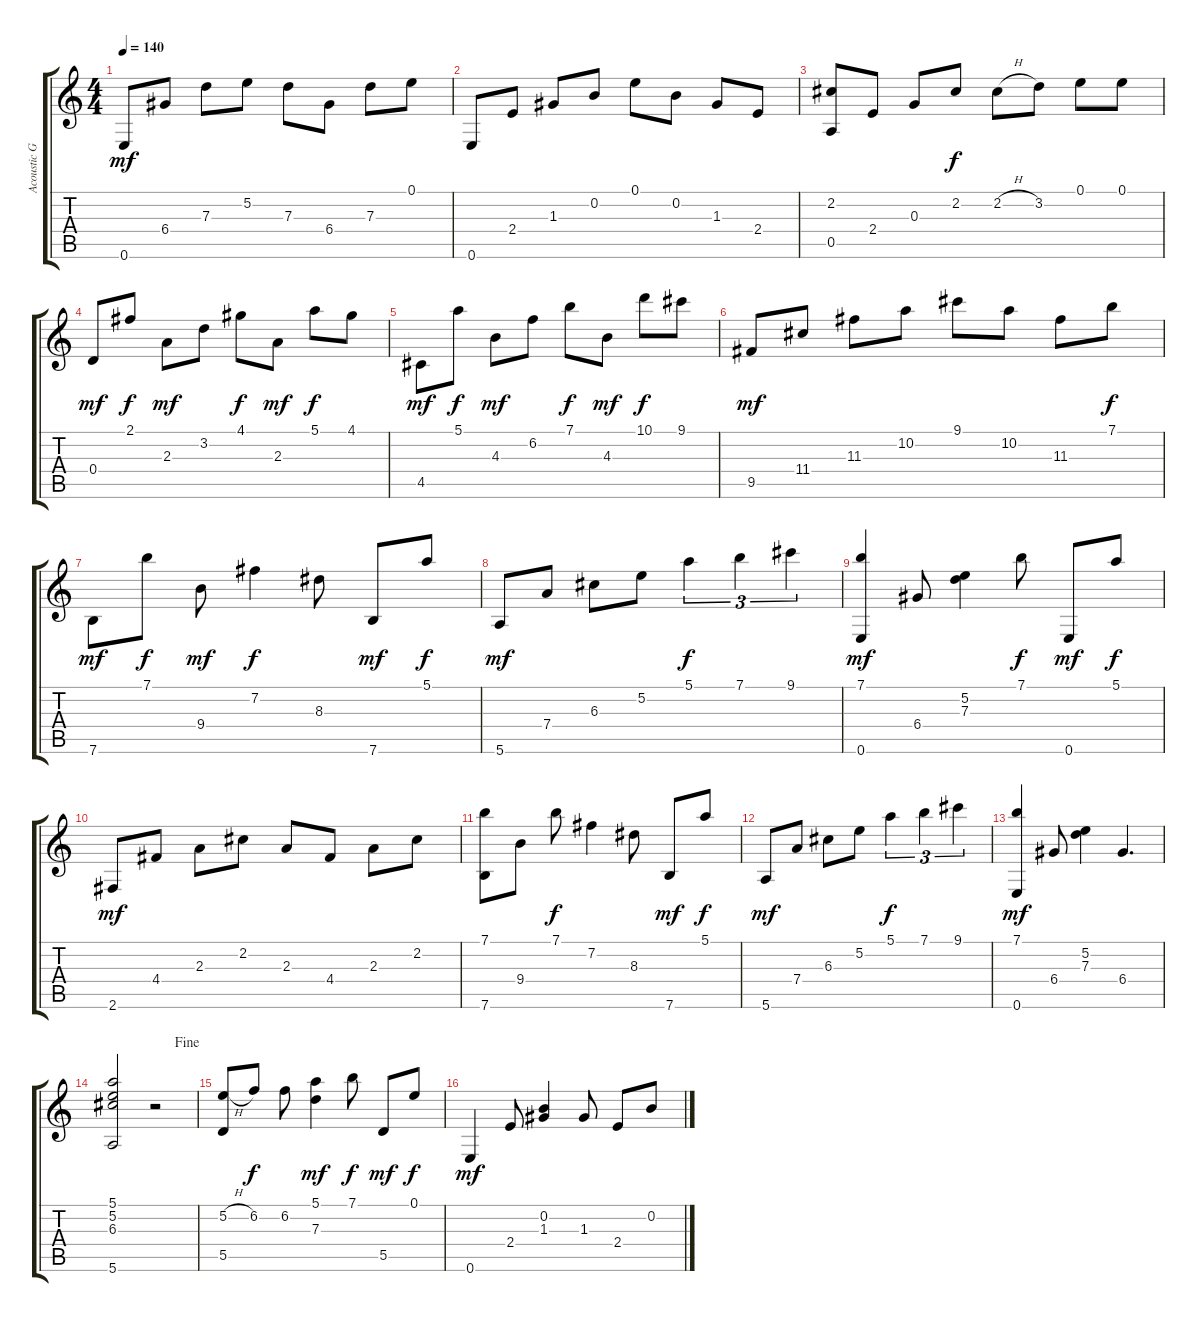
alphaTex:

\track ("Acoustic Guitar" "Acoustic G") {instrument acousticguitarnylon}
\staff {score tabs}
\tuning (E4 B3 G3 D3 A2 E2) {hide}
\ts (4 4)
\tempo 140
\clef g2
\ks c
0.6.8{dy mf} 6.4.8 7.3.8 5.2.8 7.3.8 6.4.8 7.3.8 0.1.8 |
0.6.8 2.4.8 1.3.8 0.2.8 0.1.8 0.2.8 1.3.8 2.4.8 |
(2.2 0.5).8 2.4.8 0.3.8 2.2.8{dy f} 2.2{h}.8 3.2.8 0.1.8 0.1.8 |
0.4.8{dy mf} 2.1.8{dy f} 2.3.8{dy mf} 3.2.8 4.1.8{dy f} 2.3.8{dy mf} 5.1.8{dy f} 4.1.8 |
4.5.8{dy mf} 5.1.8{dy f} 4.3.8{dy mf} 6.2.8 7.1.8{dy f} 4.3.8{dy mf} 10.1.8{dy f} 9.1.8 |
9.5.8{dy mf} 11.4.8 11.3.8 10.2.8 9.1.8 10.2.8 11.3.8 7.1.8{dy f} |
7.6.8{dy mf} 7.1.8{dy f} 9.4.8{dy mf} 7.2.4{dy f} 8.3.8 7.6.8{dy mf} 5.1.8{dy f} |
5.6.8{dy mf} 7.4.8 6.3.8 5.2.8 5.1.4{tu (3 2) dy f} 7.1.4{tu (3 2)} 9.1.4{tu (3 2)} |
(7.1 0.6).4{dy mf} 6.4.8 (5.2 7.3).4 7.1.8{dy f} 0.6.8{dy mf} 5.1.8{dy f} |
2.6.8{dy mf} 4.4.8 2.3.8 2.2.8 2.3.8 4.4.8 2.3.8 2.2.8 |
(7.1 7.6).8 9.4.8 7.1.8{dy f} 7.2.4 8.3.8 7.6.8{dy mf} 5.1.8{dy f} |
5.6.8{dy mf} 7.4.8 6.3.8 5.2.8 5.1.4{tu (3 2) dy f} 7.1.4{tu (3 2)} 9.1.4{tu (3 2)} |
(7.1 0.6).4{dy mf} 6.4.8 (5.2 7.3).4 6.4.4{d} |
\jump fine
(5.1 5.2 6.3 5.6).2 r.2 |
(5.2{h} 5.5).8 6.2.8{dy f} 6.2.8 (5.1 7.3).4{dy mf} 7.1.8{dy f} 5.5.8{dy mf} 0.1.8{dy f} |
0.6.4{dy mf} 2.4.8 (0.2 1.3).4 1.3.8 2.4.8 0.2.8
